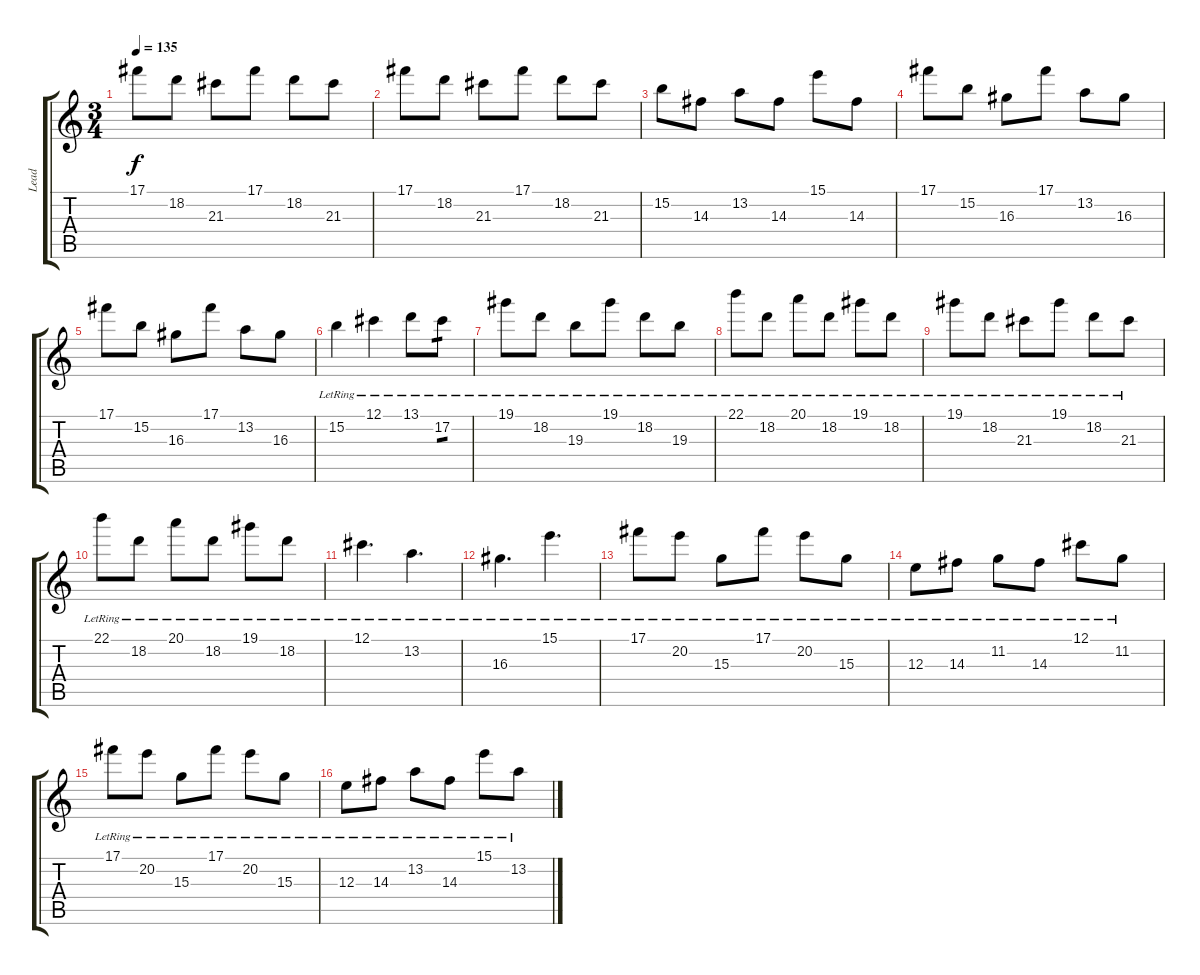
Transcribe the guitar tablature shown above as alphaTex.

\track ("Lead" "Lead") {instrument distortionguitar}
\staff {score tabs}
\tuning (Db4 Ab3 E3 B2 Gb2 Db2) {hide}
\ts (3 4)
\tempo 135
\clef g2
\ks c
17.1.8{dy f} 18.2.8 21.3.8 17.1.8 18.2.8 21.3.8 |
17.1.8 18.2.8 21.3.8 17.1.8 18.2.8 21.3.8 |
15.2.8 14.3.8 13.2.8 14.3.8 15.1.8 14.3.8 |
17.1.8 15.2.8 16.3.8 17.1.8 13.2.8 16.3.8 |
17.1.8 15.2.8 16.3.8 17.1.8 13.2.8 16.3.8 |
15.2{lr}.4 12.1{lr}.4 13.1{lr}.8 17.2{lr}.8{tp 1} |
19.1{lr}.8 18.2{lr}.8 19.3{lr}.8 19.1{lr}.8 18.2{lr}.8 19.3{lr}.8 |
22.1{lr}.8 18.2{lr}.8 20.1{lr}.8 18.2{lr}.8 19.1{lr}.8 18.2{lr}.8 |
19.1{lr}.8 18.2{lr}.8 21.3{lr}.8 19.1{lr}.8 18.2{lr}.8 21.3{lr}.8 |
22.1{lr}.8 18.2{lr}.8 20.1{lr}.8 18.2{lr}.8 19.1{lr}.8 18.2{lr}.8 |
12.1{lr}.4{d} 13.2{lr}.4{d} |
16.3{lr}.4{d} 15.1{lr}.4{d} |
17.1{lr}.8 20.2{lr}.8 15.3{lr}.8 17.1{lr}.8 20.2{lr}.8 15.3{lr}.8 |
12.3{lr}.8 14.3{lr}.8 11.2{lr}.8 14.3{lr}.8 12.1{lr}.8 11.2{lr}.8 |
17.1{lr}.8 20.2{lr}.8 15.3{lr}.8 17.1{lr}.8 20.2{lr}.8 15.3{lr}.8 |
12.3{lr}.8 14.3{lr}.8 13.2{lr}.8 14.3{lr}.8 15.1{lr}.8 13.2{lr}.8
